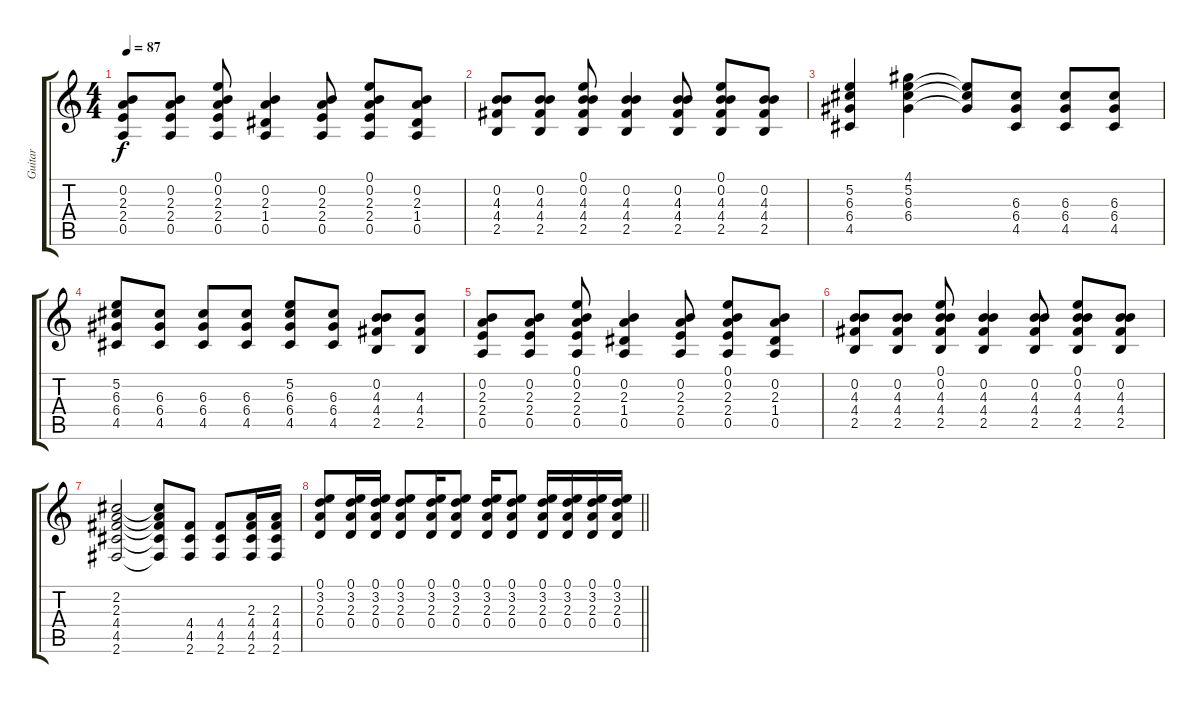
\track ("Guitar" "Guitar") {instrument electricguitarjazz}
\staff {score tabs}
\tuning (E4 B3 G3 D3 A2 E2) {hide}
\ts (4 4)
\tempo 87
\clef g2
\ks c
(0.2 2.3 2.4 0.5).8{dy f} (0.2 2.3 2.4 0.5).8 (0.1 0.2 2.3 2.4 0.5).8 (0.2 2.3 1.4 0.5).4 (0.2 2.3 2.4 0.5).8 (0.1 0.2 2.3 2.4 0.5).8 (0.2 2.3 1.4 0.5).8 |
(0.2 4.3 4.4 2.5).8 (0.2 4.3 4.4 2.5).8 (0.1 0.2 4.3 4.4 2.5).8 (0.2 4.3 4.4 2.5).4 (0.2 4.3 4.4 2.5).8 (0.1 0.2 4.3 4.4 2.5).8 (0.2 4.3 4.4 2.5).8 |
(5.2 6.3 6.4 4.5).4 (4.1 5.2 6.3 6.4).4 (5.2{t} 6.3{t} 6.4{t}).8 (6.3 6.4 4.5).8 (6.3 6.4 4.5).8 (6.3 6.4 4.5).8 |
(5.2 6.3 6.4 4.5).8 (6.3 6.4 4.5).8 (6.3 6.4 4.5).8 (6.3 6.4 4.5).8 (5.2 6.3 6.4 4.5).8 (6.3 6.4 4.5).8 (0.2 4.3 4.4 2.5).8 (4.3 4.4 2.5).8 |
(0.2 2.3 2.4 0.5).8 (0.2 2.3 2.4 0.5).8 (0.1 0.2 2.3 2.4 0.5).8 (0.2 2.3 1.4 0.5).4 (0.2 2.3 2.4 0.5).8 (0.1 0.2 2.3 2.4 0.5).8 (0.2 2.3 1.4 0.5).8 |
(0.2 4.3 4.4 2.5).8 (0.2 4.3 4.4 2.5).8 (0.1 0.2 4.3 4.4 2.5).8 (0.2 4.3 4.4 2.5).4 (0.2 4.3 4.4 2.5).8 (0.1 0.2 4.3 4.4 2.5).8 (0.2 4.3 4.4 2.5).8 |
(2.2 2.3 4.4 4.5 2.6).2 (2.2{t} 2.3{t} 4.4{t} 4.5{t} 2.6{t}).8 (4.4 4.5 2.6).8 (4.4 4.5 2.6).8 (2.3 4.4 4.5 2.6).16 (2.3 4.4 4.5 2.6).16 |
\barLineRight lightlight
(0.1 3.2 2.3 0.4).8 (0.1 3.2 2.3 0.4).16 (0.1 3.2 2.3 0.4).16 (0.1 3.2 2.3 0.4).8 (0.1 3.2 2.3 0.4).16 (0.1 3.2 2.3 0.4).8 (0.1 3.2 2.3 0.4).16 (0.1 3.2 2.3 0.4).8 (0.1 3.2 2.3 0.4).16 (0.1 3.2 2.3 0.4).16 (0.1 3.2 2.3 0.4).16 (0.1 3.2 2.3 0.4).16
